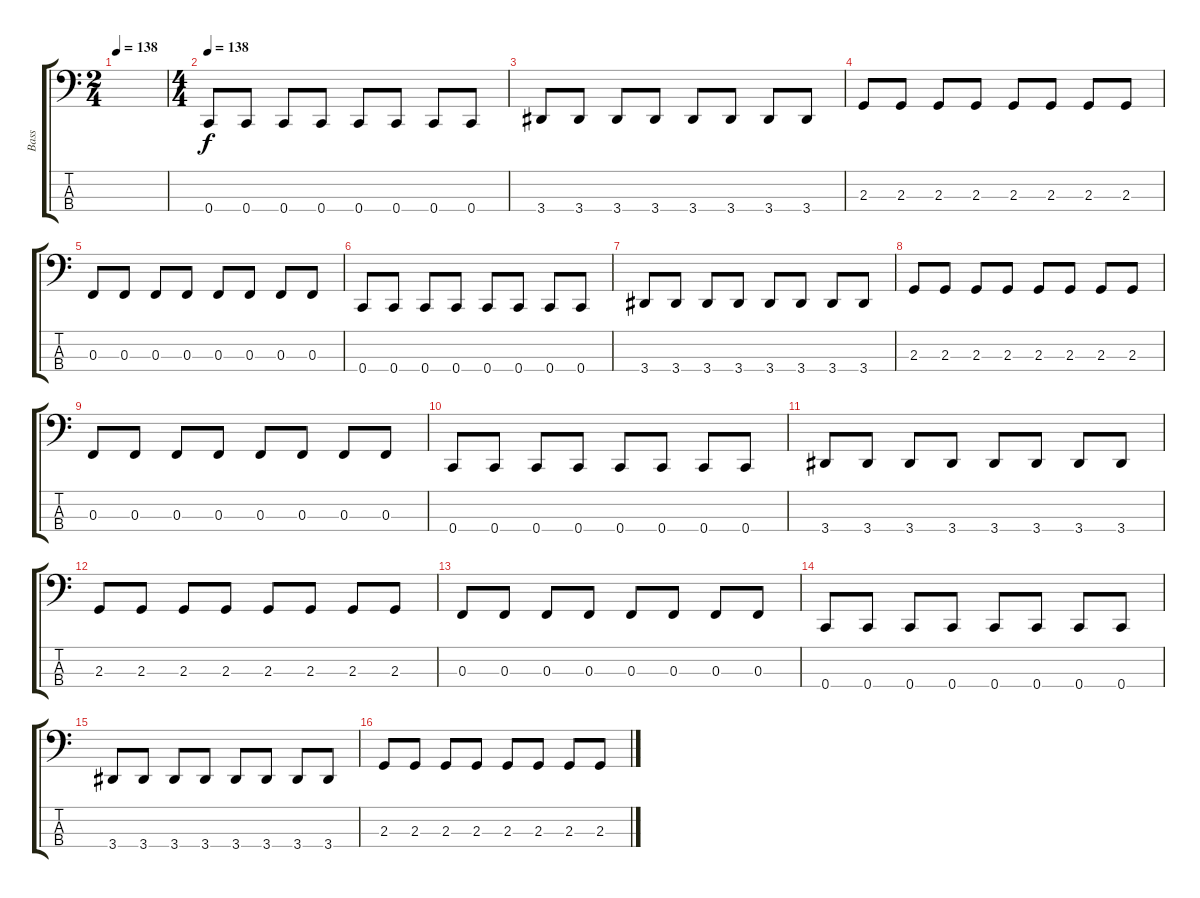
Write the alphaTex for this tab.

\track ("Bass" "Bass") {instrument slapbass1}
\staff {score tabs}
\tuning (Eb2 Bb1 F1 C1) {hide}
\ts (2 4)
\tempo 138
\tempo 120
\tempo 138
\clef f4
\ks c
|
\ts (4 4)
\tempo 138
0.4.8 0.4.8 0.4.8 0.4.8 0.4.8 0.4.8 0.4.8 0.4.8 |
3.4.8 3.4.8 3.4.8 3.4.8 3.4.8 3.4.8 3.4.8 3.4.8 |
2.3.8 2.3.8 2.3.8 2.3.8 2.3.8 2.3.8 2.3.8 2.3.8 |
0.3.8 0.3.8 0.3.8 0.3.8 0.3.8 0.3.8 0.3.8 0.3.8 |
0.4.8 0.4.8 0.4.8 0.4.8 0.4.8 0.4.8 0.4.8 0.4.8 |
3.4.8 3.4.8 3.4.8 3.4.8 3.4.8 3.4.8 3.4.8 3.4.8 |
2.3.8 2.3.8 2.3.8 2.3.8 2.3.8 2.3.8 2.3.8 2.3.8 |
0.3.8 0.3.8 0.3.8 0.3.8 0.3.8 0.3.8 0.3.8 0.3.8 |
0.4.8 0.4.8 0.4.8 0.4.8 0.4.8 0.4.8 0.4.8 0.4.8 |
3.4.8 3.4.8 3.4.8 3.4.8 3.4.8 3.4.8 3.4.8 3.4.8 |
2.3.8 2.3.8 2.3.8 2.3.8 2.3.8 2.3.8 2.3.8 2.3.8 |
0.3.8 0.3.8 0.3.8 0.3.8 0.3.8 0.3.8 0.3.8 0.3.8 |
0.4.8 0.4.8 0.4.8 0.4.8 0.4.8 0.4.8 0.4.8 0.4.8 |
3.4.8 3.4.8 3.4.8 3.4.8 3.4.8 3.4.8 3.4.8 3.4.8 |
2.3.8 2.3.8 2.3.8 2.3.8 2.3.8 2.3.8 2.3.8 2.3.8
